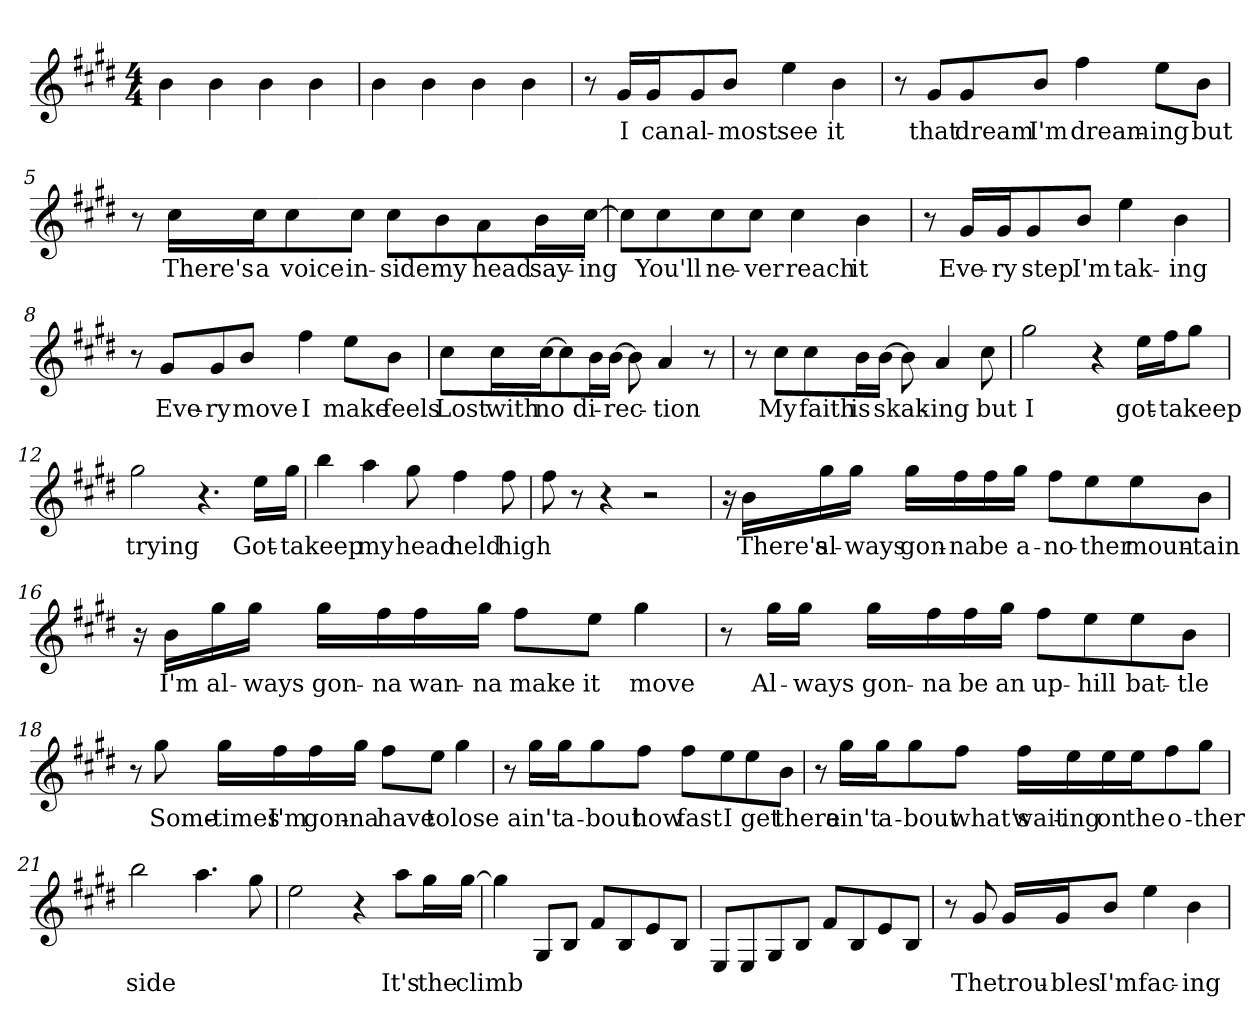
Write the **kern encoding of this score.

**kern	**text
*part1	*part1
*staff1	*staff1
*clefG2	*
*k[f#c#g#d#]	*
*E:	*
*M4/4	*
=1	=1
4b\	.
4b\	.
4b\	.
4b\	.
=2	=2
4b\	.
4b\	.
4b\	.
4b\	.
=3	=3
8r	.
16g#/LL	I
16g#/J	can
8g#/	al-
8b/J	-most
4ee\	see
4b\	it
=4	=4
8r	.
8g#/L	that
8g#/	dream
8b/J	I'm
4ff#\	dream-
8ee\L	-ing
8b\J	but
!!LO:LB:g=z
=5	=5
8r	.
16cc#\LL	There's
16cc#\J	a
8cc#\	voice
8cc#\J	in-
8cc#\L	-side
8b\	my
8a\	head
16b\L	say-
[16cc#\JJ	-ing
=6	=6
8cc#\L]	.
8cc#\	You'll
8cc#\	ne-
8cc#\J	-ver
4cc#\	reach
4b\	it
=7	=7
8r	.
16g#/LL	Eve-
16g#/J	-ry
8g#/	step
8b/J	I'm
4ee\	tak-
4b\	-ing
!!LO:LB:g=z
=8	=8
8r	.
8g#/L	Eve-
8g#/	-ry
8b/J	move
4ff#\	I
8ee\L	make
8b\J	feels
=9	=9
8cc#\L	Lost
16cc#\L	with
[16cc#\J	no
8cc#\]	.
16b\L	di-
[16b\JJ	-rec-
8b\]	.
4a/	-tion
8r	.
=10	=10
8r	.
8cc#\L	My
8cc#\	faith
16b\L	is
[16b\JJ	skak-
8b\]	.
4a/	-ing
8cc#\	but
!!LO:LB:g=z
=11	=11
2gg#\	I
4r	.
16ee\LL	got-
16ff#\J	-ta
8gg#\J	keep
=12	=12
2gg#\	trying
4.r	.
16ee\LL	Got-
16gg#\JJ	-ta
=13	=13
4bb\	keep
4aa\	my
8gg#\	head
4ff#\	held
8ff#\	high
=14	=14
8ff#\	.
8r	.
4r	.
2r	.
!!LO:LB:g=z
=15	=15
16r	.
16b\LL	There's
16gg#\	al-
16gg#\JJ	-ways
16gg#\LL	gon-
16ff#\	-na
16ff#\	be
16gg#\JJ	a-
8ff#\L	-no-
8ee\	-ther
8ee\	moun-
8b\J	-tain
=16	=16
16r	.
16b\LL	I'm
16gg#\	al-
16gg#\JJ	-ways
16gg#\LL	gon-
16ff#\	-na
16ff#\	wan-
16gg#\JJ	-na
8ff#\L	make
8ee\J	it
4gg#\	move
!!LO:LB:g=z
=17	=17
8r	.
16gg#\LL	Al-
16gg#\JJ	-ways
16gg#\LL	gon-
16ff#\	-na
16ff#\	be
16gg#\JJ	an
8ff#\L	up-
8ee\	-hill
8ee\	bat-
8b\J	-tle
=18	=18
8r	.
8gg#\	Some-
16gg#\LL	-times
16ff#\	I'm
16ff#\	gon-
16gg#\JJ	-na
8ff#\L	have
8ee\J	to
4gg#\	lose
!!LO:LB:g=z
=19	=19
8r	.
16gg#\LL	ain't
16gg#\J	a-
8gg#\	-bout
8ff#\J	how
8ff#\L	fast
8ee\	I
8ee\	get
8b\J	there
=20	=20
8r	.
16gg#\LL	ain't
16gg#\J	a-
8gg#\	-bout
8ff#\J	what's
16ff#\LL	wait-
16ee\	-ing
16ee\	on
16ee\J	the
8ff#\	o-
8gg#\J	-ther
!!LO:LB:g=z
=21	=21
2bb\	side
4.aa\	.
8gg#\	.
=22	=22
2ee\	.
4r	.
8aa\L	It's
16gg#\L	the
[16gg#\JJ	climb
=23	=23
4gg#\]	.
8G#/L	.
8B/J	.
8f#/L	.
8B/	.
8e/	.
8B/J	.
=24	=24
8E/L	.
8E/	.
8G#/	.
8B/J	.
8f#/L	.
8B/	.
8e/	.
8B/J	.
=25	=25
8r	.
8g#/	The
16g#/LL	trou-
16g#/J	-bles
8b/J	I'm
4ee\	fac-
4b\	-ing
=	=
*-	*-
